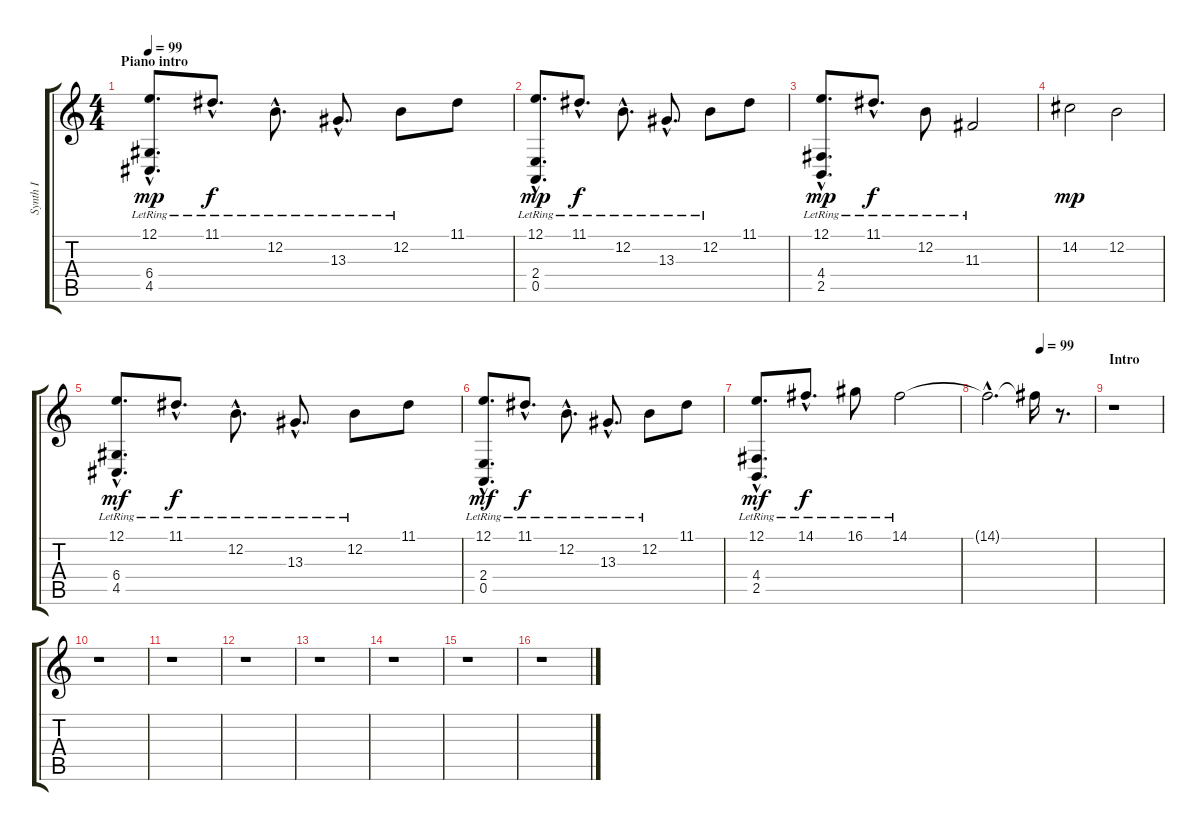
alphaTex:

\track ("Synth I" "Synth I") {instrument brightacousticpiano}
\staff {score tabs}
\tuning (E4 B3 G3 D3 A2 E2) {hide}
\ts (4 4)
\section ("" "Piano intro")
\tempo 99
\tempo 90
\tempo 99
\clef g2
\ks c
(12.1{hac} 6.4{hac lr} 4.5{hac lr}).8{d dy mp instrument brightacousticpiano} 11.1{hac lr}.8{d dy f} 12.2{hac lr}.8{d} 13.3{hac lr}.8{d} 12.2{lr}.8 11.1.8 |
(12.1{hac} 2.4{hac lr} 0.5{hac lr}).8{d dy mp} 11.1{hac lr}.8{d dy f} 12.2{hac lr}.8{d} 13.3{hac lr}.8{d} 12.2{lr}.8 11.1.8 |
(12.1{hac} 4.4{hac lr} 2.5{hac lr}).8{d dy mp} 11.1{hac lr}.8{d dy f} 12.2{lr}.8 11.3{lr}.2 |
14.2.2{dy mp} 12.2.2 |
(12.1{hac} 6.4{hac lr} 4.5{hac lr}).8{d dy mf} 11.1{hac lr}.8{d dy f} 12.2{hac lr}.8{d} 13.3{hac lr}.8{d} 12.2{lr}.8 11.1.8 |
(12.1{hac} 2.4{hac lr} 0.5{hac lr}).8{d dy mf} 11.1{hac lr}.8{d dy f} 12.2{hac lr}.8{d} 13.3{hac lr}.8{d} 12.2{lr}.8 11.1.8 |
(12.1{hac} 4.4{hac lr} 2.5{hac lr}).8{d dy mf} 14.1{hac lr}.8{d dy f} 16.1{lr}.8 14.1{lr}.2 |
\tempo (99 0.5)
14.1{hac t}.2{d} 14.1{t}.16 r.8{d} |
\section ("" "Intro")
r.1 |
r.1 |
r.1 |
r.1 |
r.1 |
r.1 |
r.1 |
r.1
